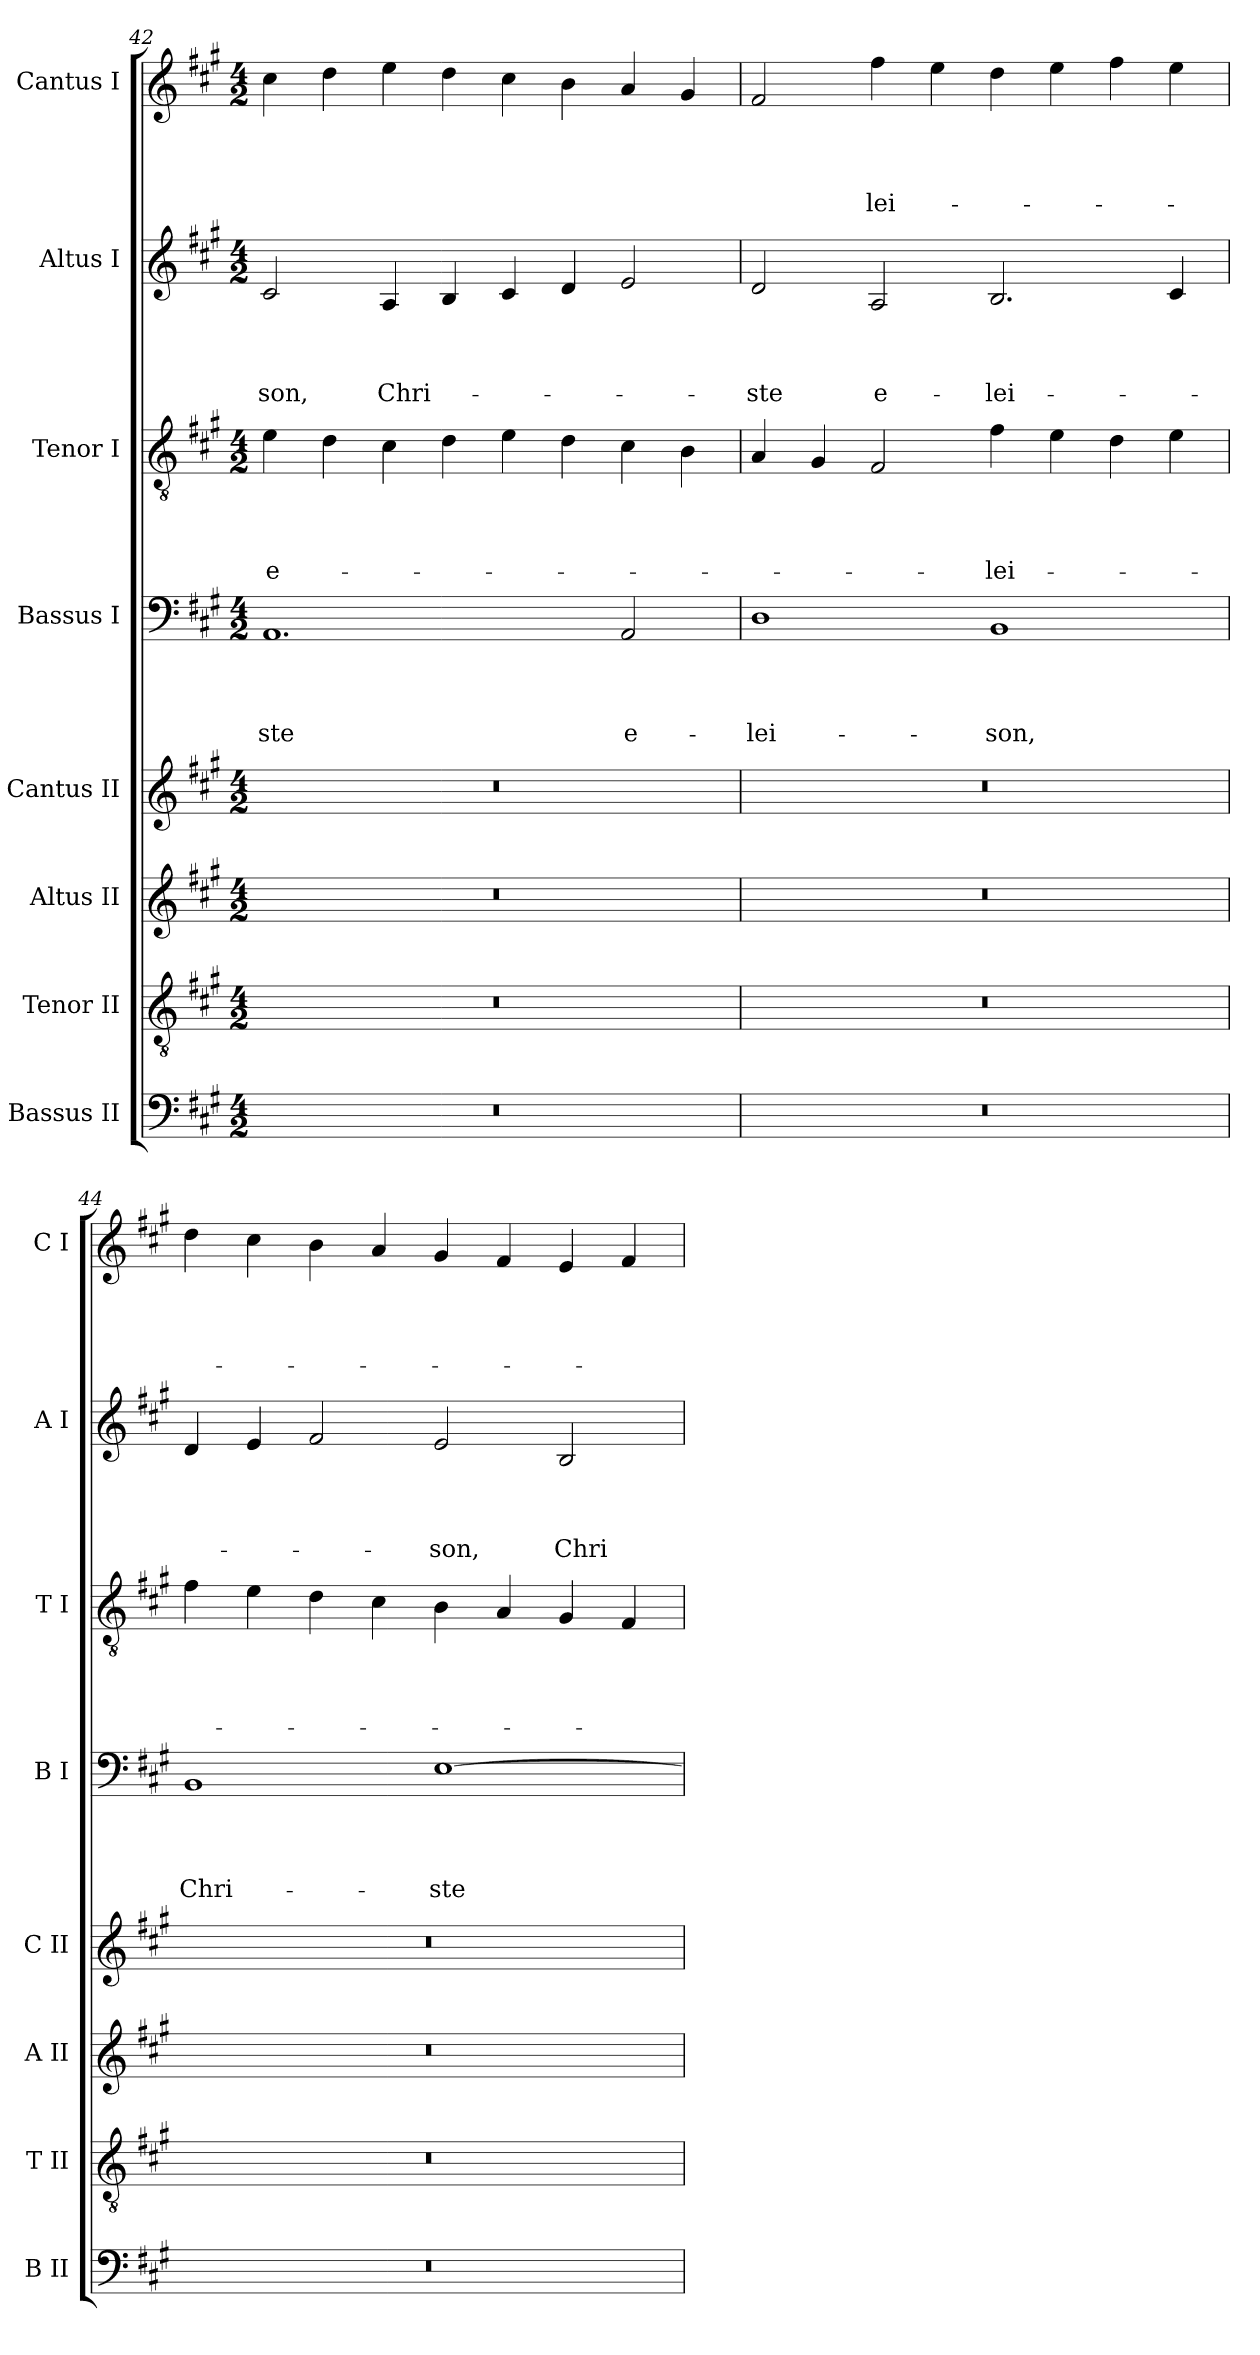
**kern	**kern	**kern	**kern	**kern	**text	**text	**text	**text	**kern	**text	**text	**text	**text	**kern	**text	**text	**text	**text	**kern	**text	**text	**text	**text
*part8	*part7	*part6	*part5	*part4	*part4	*part4	*part4	*part4	*part3	*part3	*part3	*part3	*part3	*part2	*part2	*part2	*part2	*part2	*part1	*part1	*part1	*part1	*part1
*staff8	*staff7	*staff6	*staff5	*staff4	*staff4	*staff4	*staff4	*staff4	*staff3	*staff3	*staff3	*staff3	*staff3	*staff2	*staff2	*staff2	*staff2	*staff2	*staff1	*staff1	*staff1	*staff1	*staff1
*I"Bassus II	*I"Tenor II	*I"Altus II	*I"Cantus II	*I"Bassus I	*	*	*	*	*I"Tenor I	*	*	*	*	*I"Altus I	*	*	*	*	*I"Cantus I	*	*	*	*
*I'B II	*I'T II	*I'A II	*I'C II	*I'B I	*	*	*	*	*I'T I	*	*	*	*	*I'A I	*	*	*	*	*I'C I	*	*	*	*
*clefF4	*clefGv2	*clefG2	*clefG2	*clefF4	*	*	*	*	*clefGv2	*	*	*	*	*clefG2	*	*	*	*	*clefG2	*	*	*	*
*k[f#c#g#]	*k[f#c#g#]	*k[f#c#g#]	*k[f#c#g#]	*k[f#c#g#]	*	*	*	*	*k[f#c#g#]	*	*	*	*	*k[f#c#g#]	*	*	*	*	*k[f#c#g#]	*	*	*	*
*A:	*A:	*A:	*A:	*A:	*	*	*	*	*A:	*	*	*	*	*A:	*	*	*	*	*A:	*	*	*	*
*M4/2	*M4/2	*M4/2	*M4/2	*M4/2	*	*	*	*	*M4/2	*	*	*	*	*M4/2	*	*	*	*	*M4/2	*	*	*	*
=42	=42	=42	=42	=42	=42	=42	=42	=42	=42	=42	=42	=42	=42	=42	=42	=42	=42	=42	=42	=42	=42	=42	=42
0r	0r	0r	0r	1.AA	.	.	.	-ste	4e\	.	.	.	e-	2c#/	.	.	.	-son,	4cc#\	.	.	.	.
.	.	.	.	.	.	.	.	.	4d\	.	.	.	.	.	.	.	.	.	4dd\	.	.	.	.
.	.	.	.	.	.	.	.	.	4c#\	.	.	.	.	4A/	.	.	.	Chri-	4ee\	.	.	.	.
.	.	.	.	.	.	.	.	.	4d\	.	.	.	.	4B/	.	.	.	.	4dd\	.	.	.	.
.	.	.	.	.	.	.	.	.	4e\	.	.	.	.	4c#/	.	.	.	.	4cc#\	.	.	.	.
.	.	.	.	.	.	.	.	.	4d\	.	.	.	.	4d/	.	.	.	.	4b\	.	.	.	.
.	.	.	.	2AA/	.	.	.	e-	4c#\	.	.	.	.	2e/	.	.	.	.	4a/	.	.	.	.
.	.	.	.	.	.	.	.	.	4B\	.	.	.	.	.	.	.	.	.	4g#/	.	.	.	.
=43	=43	=43	=43	=43	=43	=43	=43	=43	=43	=43	=43	=43	=43	=43	=43	=43	=43	=43	=43	=43	=43	=43	=43
0r	0r	0r	0r	1D	.	.	.	-lei-	4A/	.	.	.	.	2d/	.	.	.	-ste	2f#/	.	.	.	.
.	.	.	.	.	.	.	.	.	4G#/	.	.	.	.	.	.	.	.	.	.	.	.	.	.
.	.	.	.	.	.	.	.	.	2F#/	.	.	.	.	2A/	.	.	.	e-	4ff#\	.	.	.	-lei-
.	.	.	.	.	.	.	.	.	.	.	.	.	.	.	.	.	.	.	4ee\	.	.	.	.
.	.	.	.	1BB	.	.	.	-son,	4f#\	.	.	.	-lei-	2.B/	.	.	.	-lei-	4dd\	.	.	.	.
.	.	.	.	.	.	.	.	.	4e\	.	.	.	.	.	.	.	.	.	4ee\	.	.	.	.
.	.	.	.	.	.	.	.	.	4d\	.	.	.	.	.	.	.	.	.	4ff#\	.	.	.	.
.	.	.	.	.	.	.	.	.	4e\	.	.	.	.	4c#/	.	.	.	.	4ee\	.	.	.	.
=44	=44	=44	=44	=44	=44	=44	=44	=44	=44	=44	=44	=44	=44	=44	=44	=44	=44	=44	=44	=44	=44	=44	=44
0r	0r	0r	0r	1BB	.	.	.	Chri-	4f#\	.	.	.	.	4d/	.	.	.	.	4dd\	.	.	.	.
.	.	.	.	.	.	.	.	.	4e\	.	.	.	.	4e/	.	.	.	.	4cc#\	.	.	.	.
.	.	.	.	.	.	.	.	.	4d\	.	.	.	.	2f#/	.	.	.	.	4b\	.	.	.	.
.	.	.	.	.	.	.	.	.	4c#\	.	.	.	.	.	.	.	.	.	4a/	.	.	.	.
.	.	.	.	[1E	.	.	.	-ste	4B\	.	.	.	.	2e/	.	.	.	-son,	4g#/	.	.	.	.
.	.	.	.	.	.	.	.	.	4A/	.	.	.	.	.	.	.	.	.	4f#/	.	.	.	.
.	.	.	.	.	.	.	.	.	4G#/	.	.	.	.	2B/	.	.	.	Chri-	4e/	.	.	.	.
.	.	.	.	.	.	.	.	.	4F#/	.	.	.	.	.	.	.	.	.	4f#/	.	.	.	.
=	=	=	=	=	=	=	=	=	=	=	=	=	=	=	=	=	=	=	=	=	=	=	=
*-	*-	*-	*-	*-	*-	*-	*-	*-	*-	*-	*-	*-	*-	*-	*-	*-	*-	*-	*-	*-	*-	*-	*-
